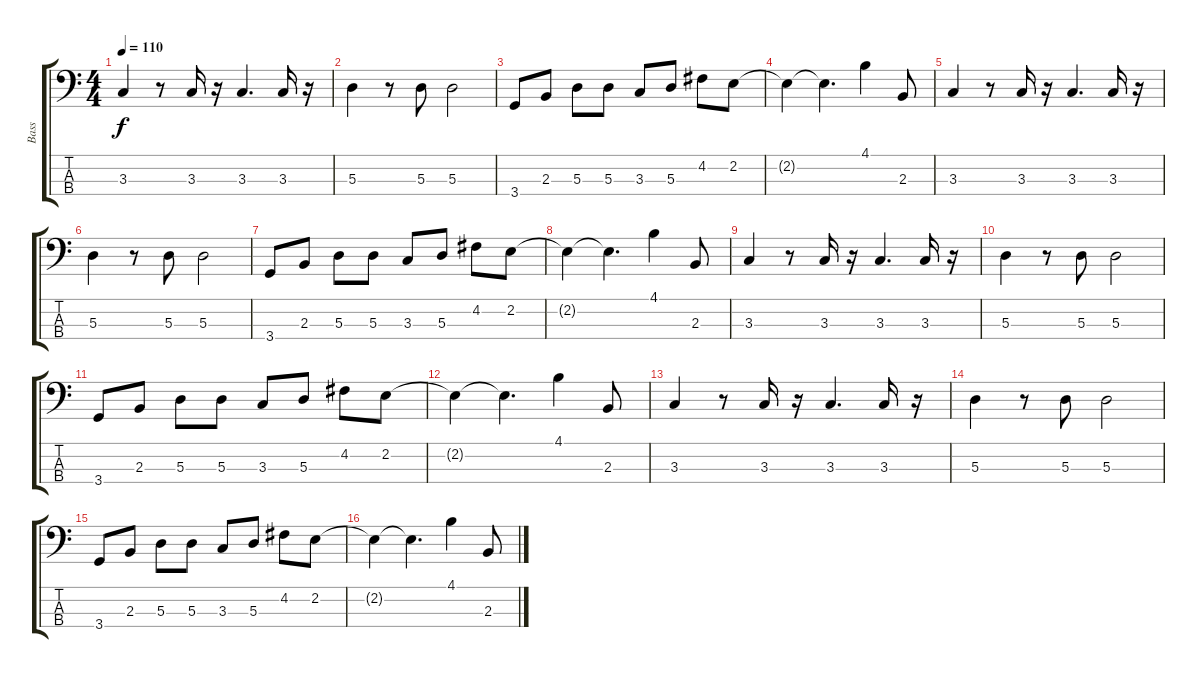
\track ("Bass" "Bass") {instrument electricbassfinger}
\staff {score tabs}
\tuning (G2 D2 A1 E1) {hide}
\ts (4 4)
\tempo 110
\clef f4
\ks c
3.3.4{dy f} r.8 3.3.16 r.16 3.3.4{d} 3.3.16 r.16 |
5.3.4 r.8 5.3.8 5.3.2 |
3.4.8 2.3.8 5.3.8 5.3.8 3.3.8 5.3.8 4.2.8 2.2.8 |
2.2{t}.4 2.2{t}.4{d} 4.1.4 2.3.8 |
3.3.4 r.8 3.3.16 r.16 3.3.4{d} 3.3.16 r.16 |
5.3.4 r.8 5.3.8 5.3.2 |
3.4.8 2.3.8 5.3.8 5.3.8 3.3.8 5.3.8 4.2.8 2.2.8 |
2.2{t}.4 2.2{t}.4{d} 4.1.4 2.3.8 |
3.3.4 r.8 3.3.16 r.16 3.3.4{d} 3.3.16 r.16 |
5.3.4 r.8 5.3.8 5.3.2 |
3.4.8 2.3.8 5.3.8 5.3.8 3.3.8 5.3.8 4.2.8 2.2.8 |
2.2{t}.4 2.2{t}.4{d} 4.1.4 2.3.8 |
3.3.4 r.8 3.3.16 r.16 3.3.4{d} 3.3.16 r.16 |
5.3.4 r.8 5.3.8 5.3.2 |
3.4.8 2.3.8 5.3.8 5.3.8 3.3.8 5.3.8 4.2.8 2.2.8 |
2.2{t}.4 2.2{t}.4{d} 4.1.4 2.3.8
